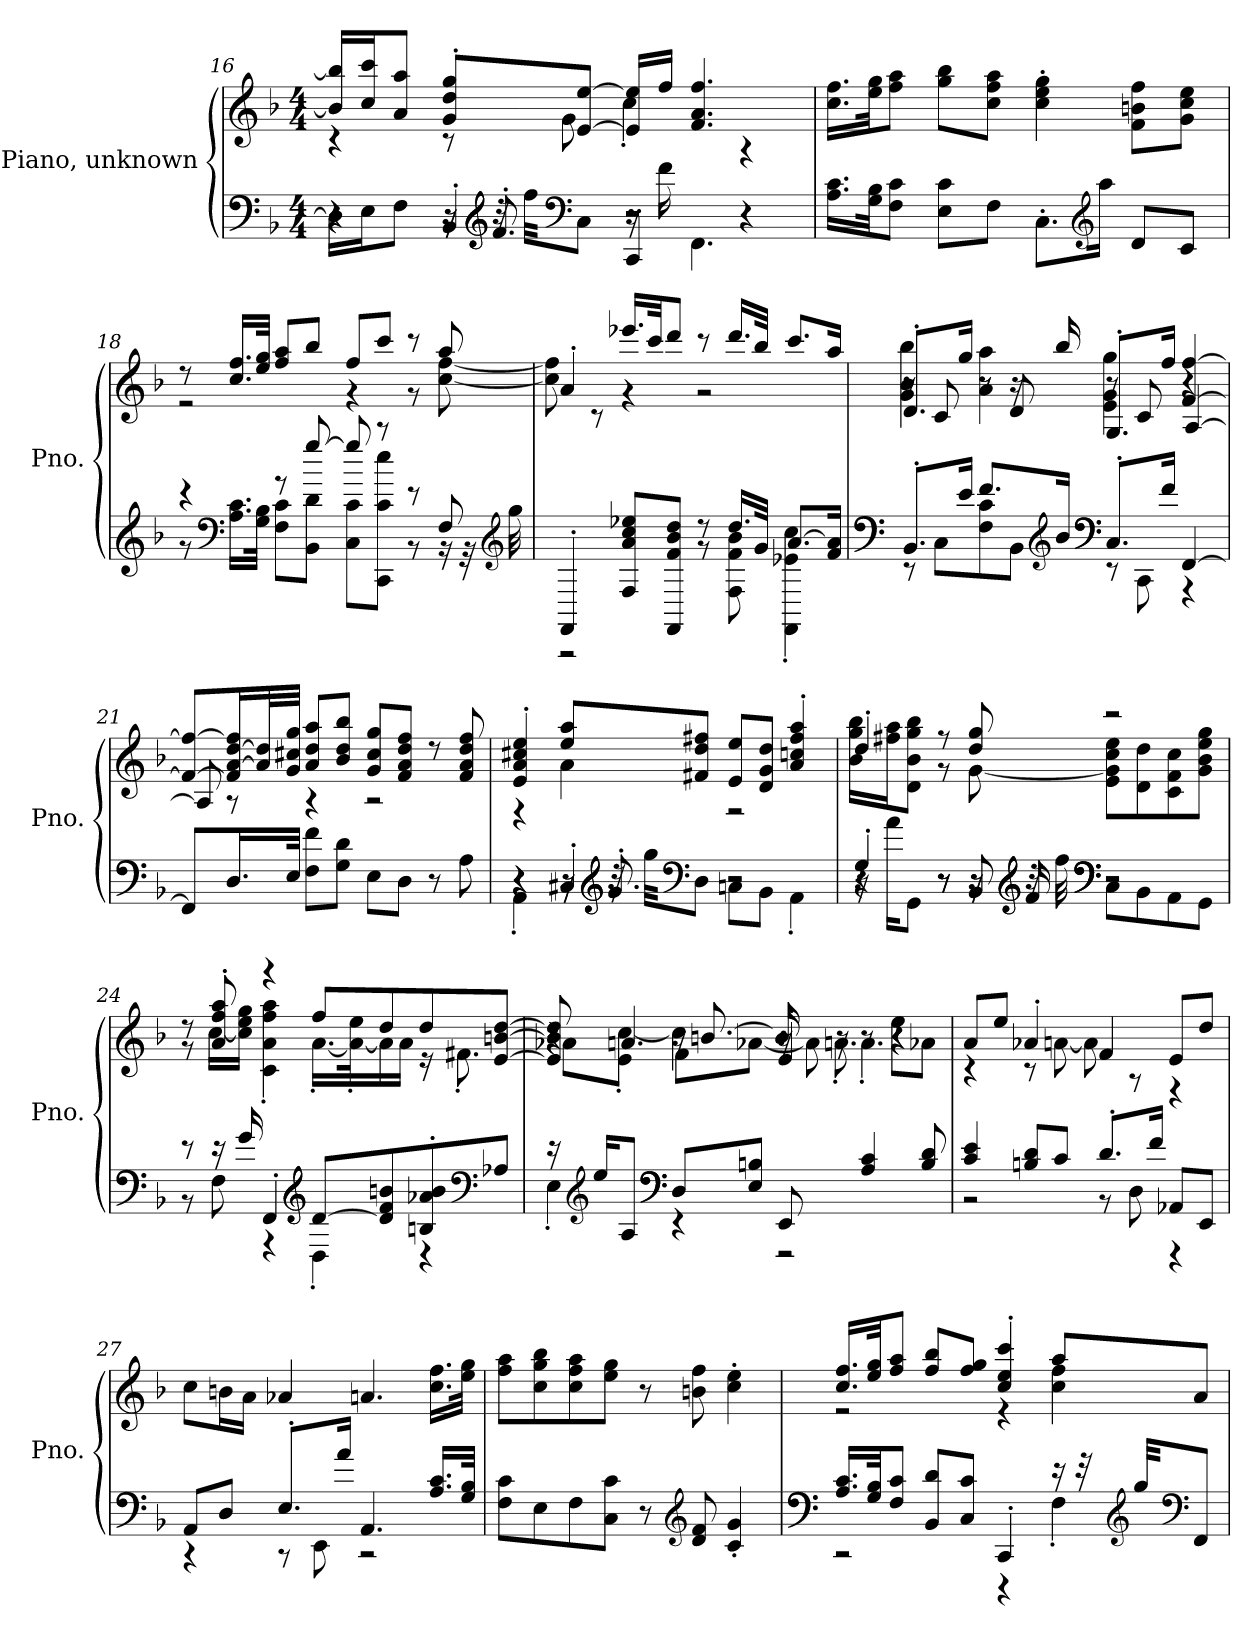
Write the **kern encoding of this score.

**kern	**kern
*part1	*part1
*staff2	*staff1
*I"Piano, unknown	*
*I'Pno.	*
*clefF4	*clefG2
*k[b-]	*k[b-]
*M4/4	*M4/4
=16	=16
*^	*^
*	*^	*	*
4r	16D\LL]	4r	16b-/] 16bb-/]LL	4r
.	16E\J	.	16cc/ 16ccc/J	.
.	8F\J	.	8a/ 8aa/J	.
16r	16r	4BB-'/	8g/' 8dd/' 8gg/'L	8r
*clefG2	*	*	*	*
8.f'/	32r	.	.	.
.	32ff\KKL	.	.	.
*clefF4	*	*	*	*
.	8C\J	.	[8e/ [8ee/J	8g\
2r	16r	4CC'/	16e/] 16ee/]LL	4cc'\
.	16f\	.	16ff/JJ	.
.	4.FF\	.	4.f/ 4.a/ 4.ff/	.
.	.	4r	.	4r
*v	*v	*v	*	*
*	*v	*v
=17	=17
16.A\ 16.c\LL	16.cc\ 16.ff\LL
32G\ 32B-\JK	32ee\ 32gg\JK
8F\ 8c\J	8ff\ 8aa\J
8E\ 8c\L	8gg\ 8bb-\L
8F\J	8cc\ 8ff\ 8aa\J
8.C'\L	4cc\' 4ee\' 4gg\'
*clefG2	*
16aa\Jk	.
8d/L	8f\ 8bn\ 8ff\L
8c/J	8g\ 8cc\ 8ee\J
!!LO:PB:g=z
=18	=18
*^	*^
4r	8r	8r	2r
*clefF4	*	*	*
.	16.A\ 16.c\LL	16.cc/ 16.ff/LL	.
.	32G\ 32B-\JJk	32ee/ 32gg/JJk	.
8r	8F\ 8c\L	8ff/ 8aa/L	.
[8gg/	8BB-\ 8d\J	8bb-/J	.
8gg/]	8C\ 8c\L	8ff/L	4r
8r	8CC\ 8c\ 8ee\J	8ccc/J	.
8r	8r	8r	8r
8F/	16r	8aa/	[8cc\ [8ff\
.	32r	.	.
*clefG2	*	*	*
.	32gg\	.	.
=19	=19	=19	=19
4FF'/	2r	4a'/	8cc\] 8ff\]
.	.	.	8r
8F/ 8a/ 8cc/ 8ee-X/L	.	16.eee-X/LL	4r
.	.	32ccc/JK	.
8FF/ 8f/ 8b-/ 8dd/J	.	8ddd/J	.
8r	8r	8r	2r
16.dd/LL	8F\ 8f\ 8b-\	16.ddd/LL	.
32g/JJk	.	32bb-/JJk	.
[8.a/L	4FF\' 4e-X\' 4cc\'	8.ccc/L	.
16f/ 16a/]Jk	.	16aa/Jk	.
*	*	*v	*v
!!LO:LB:g=z
=20	=20	=20
*clefF4	*	*
*	*	*^
*	*	*	*^
8.BB-'/L	8r	8.d'/L	4g\ 4b-\ 4bb-\	8r
.	8C\L	.	.	8c/
16e/Jk	.	16gg/Jk	.	.
8.f/L	8F\ 8c\	8r	4a\ 4aa\	8r
.	8BB-\J	16r	.	8d/
*clefG2	*	*	*	*
16b-/Jk	.	16bb-/	.	.
*clefF4	*	*	*	*
8.C'/L	8r	8.G'/L	4e\ 4g\ 4gg\	8r
.	8CC\	.	.	8c/
16f/Jk	.	16ff/Jk	.	.
[4FF/	4r	[4f/ [4ff/	4r	[4A/
*v	*v	*	*	*
*	*	*v	*v
=21	=21	=21
8FF/L]	8f/_ 8ff/_L	8A/]
16.D/L	16f/] [16a/ [16dd/ 16ff/]L	8r
.	32a/] 32dd/]L	.
32E/JJk	32g/ 32cc#X/ 32gg/JJJ	.
8F\ 8f\L	8a/ 8dd/ 8aa/L	4r
8G\ 8d\J	8b-/ 8dd/ 8bb-/J	.
8E\L	8g/ 8cc#/ 8gg/L	2r
8D\J	8f/ 8a/ 8dd/ 8ff/J	.
8r	8r	.
8A\	8f/ 8a/ 8dd/ 8ff/	.
!!LO:LB:g=z	!!
=22	=22	=22
*^	*	*
*	*^	*	*
4r	4AA'\	4r	4e/' 4a/' 4cc#X/' 4ee/'	4r
16r	16r	4C#X'/	8ee/ 8aa/L	4a\
*clefG2	*	*	*	*
8.g'/	32r	.	.	.
.	32gg\KKL	.	.	.
*clefF4	*	*	*	*
.	8D\J	.	8f#X/ 8dd/ 8ff#X/J	.
2r	8Cn\L	2r	8e/ 8ee/L	2r
.	8BB-\J	.	8d/ 8g/ 8dd/J	.
.	4AA'\	.	4a/' 4ccn/' 4ff#/' 4aa/'	.
=23	=23	=23	=23	=23
4r	16r	4G'/	4dd'/	16b-\ 16gg\ 16bb-\LL
.	16a\KL	.	.	16ff#X\ 16aa\J
.	8GG\J	.	.	8d\ 8b-\ 8gg\ 8bb-\J
8r	8r	8r	8r	8r
16r	16r	8BB-/	8dd/ 8gg/	[8g\
*clefG2	*	*	*	*
16f/	32r	.	.	.
.	32ff\	.	.	.
*clefF4	*	*	*	*
2r	8C\L	2r	2r	8e\ 8g\] 8cc\ 8ee\L
.	8BB-\	.	.	8d\ 8dd\
.	8AA\	.	.	8c\ 8f\ 8cc\
.	8GG\J	.	.	8g\ 8b-\ 8ee\ 8gg\J
*	*v	*v	*	*
!!LO:LB:g=z	!!
=24	=24	=24	=24
8r	8r	8r	8r
16r	8F\	8a/' 8ff/' 8aa/'	[16cc\LL
16g/	.	.	16cc\] 16ee\ 16gg\JJ
4FF'/	4r	4r	4c\' 4a\' 4ff\' 4aa\'
*clefG2	*	*	*
[8d/L	4D'\	8ff/L	[16.a'\LL
.	.	.	32a\_' 32ee\'K
8d/] 8f/ 8bn/	.	8dd/	16a\]
.	.	.	16a\JJ
8Bn/' 8a-X/' 8b/'	4r	8dd/	16r
.	.	.	8.f#X'\
*clefF4	*	*	*
8A-X/J	.	[8e/ [8bn/ [8dd/J	.
=25	=25	=25	=25
*	*	*^	*^
16r	4E'\	8e/] 8b/] 8dd/]	8a-X\L	4r	4r
*clefG2	*	*	*	*	*
16ee/KL	.	.	.	.	.
8A/J	.	4.an/	8e\' [8cc\'J	.	.
*clefF4	*	*	*	*	*
8D/L	4r	.	4cc\]	16r	8f\L
.	.	.	.	[8.bn/	.
8E/ 8Bn/J	.	.	.	.	[8a-X\J
8EE/	2r	4e'/	16r	16b/]	8a-\]
.	.	.	8.an'\	16r	.
4A/ 4c/	.	.	.	8r	4.a'\
.	.	4r	8ee\L	4r	.
8B/ 8d/	.	.	8a-X\J	.	.
*	*	*	*v	*v	*v
!!LO:LB:g=z
=26	=26	=26	=26
4c/ 4e/	2r	8a/L	4r
.	.	8ee/J	.
8Bn/ 8d/L	.	4a-X'/	8r
8c/J	.	.	[8an\
8.d'/L	8r	4f/	8a\]
.	8D\	.	8r
16f/Jk	.	.	.
8AA-X/L	4r	8e/L	4r
8EE/J	.	8dd/J	.
*	*	*v	*v
=27	=27	=27
8AA/L	4r	8cc\L
8D/J	.	16bn\L
.	.	16a\JJ
8.E'/L	8r	4a-X/
.	8EE\	.
16a/Jk	.	.
4.AA/	2r	4.an/
16.A/ 16.c/LL	.	16.cc\ 16.ff\LL
32G/ 32B-/JJk	.	32ee\ 32gg\JJk
*v	*v	*
=28	=28
8F\ 8c\L	8ff\ 8aa\L
8E\	8cc\ 8gg\ 8bb-\
8F\	8cc\ 8ff\ 8aa\
8C\ 8c\J	8ee\ 8gg\J
8r	8r
*clefG2	*
8d/ 8f/	8bn\ 8ff\
4c/' 4g/'	4cc\' 4ee\'
!!LO:LB:g=z
=29	=29
*clefF4	*
*^	*^
16.A/ 16.c/LL	2r	16.cc/ 16.ff/LL	2r
32G/ 32B-/JK	.	32ee/ 32gg/JK	.
8F/ 8c/J	.	8ff/ 8aa/J	.
8BB-/ 8d/L	.	8ff/ 8bb-/L	.
8C/ 8c/J	.	8ff/ 8gg/J	.
4CC'/	4r	4cc/' 4ee/' 4ccc/'	4r
16r	4F'\	8aa/L	4cc\ 4ff\
32r	.	.	.
*clefG2	*	*	*
32gg/KKL	.	.	.
*clefF4	*	*	*
8FF/J	.	8a/J	.
*v	*v	*	*
*	*v	*v
=	=
*-	*-
